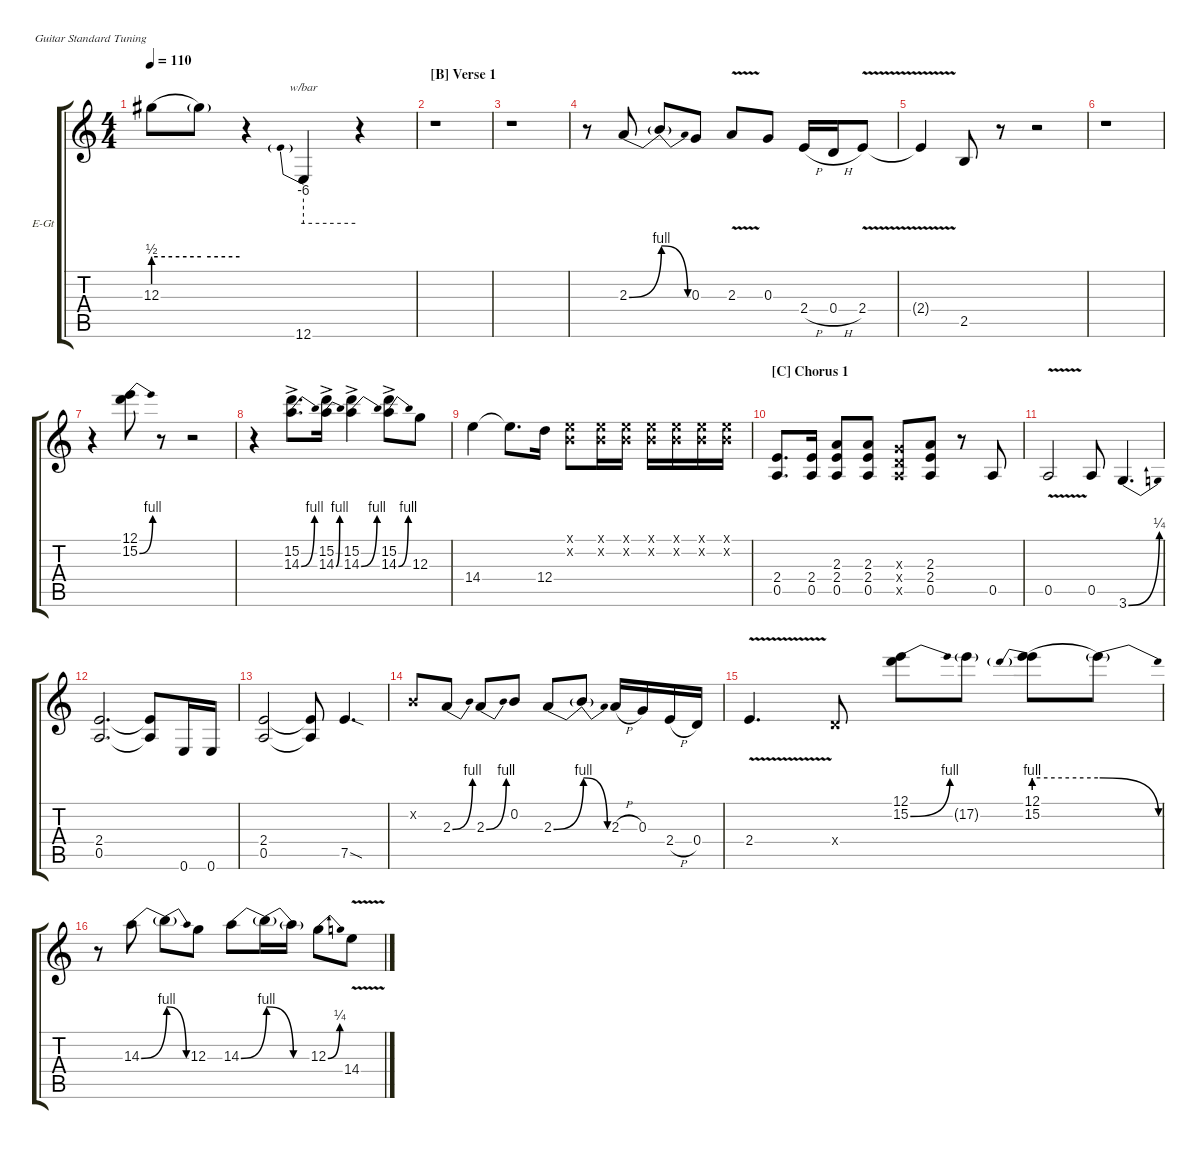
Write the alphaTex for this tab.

\hideDynamics
\bracketExtendMode groupsimilarinstruments
\multiBarRest
\firstSystemTrackNameOrientation horizontal
\otherSystemsTrackNameOrientation horizontal
\track ("E.Guitar 1" "E-Gt") {multiBarRest instrument distortionguitar}
\staff {score tabs}
\tuning (E4 B3 G3 D3 A2 E2)
\ts (4 4)
\tempo 110
\clef g2
\ks c
12.3{be (hold 0 2 60 2) t}.8{dy f} 12.3{be (hold 0 2 60 2) t}.8 r.4 12.6.4{tbe (predive default 0 -24 60 -24)} r.4 |
\section ("B" "Verse 1")
r.1 |
r.1 |
r.8 2.3{be (bend 0 0 60 4)}.8 2.3{be (release 0 4 60 0) t}.8 0.3.8 2.3{v}.8 0.3.8 2.4{h}.16 0.4{h}.16 2.4{v}.8 |
2.4{v t}.4 2.5.8 r.8 r.2 |
r.1 |
r.4 (12.1 15.2{be (bend 0 0 60 4)}).8{dy ppp} r.8 r.2 |
r.4 (15.2{ac} 14.3{be (bend 0 0 60 4)}).8{d dy f} (15.2{ac} 14.3{be (bend 0 0 60 4)}).16 (15.2{ac} 14.3{be (bend 0 0 60 4)}).4 (15.2{ac} 14.3{be (bend 0 0 60 4)}).8 12.3.8 |
14.4.4 14.4{t}.8{d} 12.4.16 (0.1{x} 0.2{x}).8 (0.1{x} 0.2{x}).16 (0.1{x} 0.2{x}).16 (0.1{x} 0.2{x}).16 (0.1{x} 0.2{x}).16 (0.1{x} 0.2{x}).16 (0.1{x} 0.2{x}).16 |
\section ("C" "Chorus 1")
(2.4 0.5).8{d} (2.4 0.5).16 (2.3 2.4 0.5).8 (2.3 2.4 0.5).8 (0.3{x} 0.4{x} 0.5{x}).8 (2.3 2.4 0.5).8 r.8 0.5.8 |
0.5{v}.2 0.5.8 3.6{be (bend 0 0 60 1)}.4{d} |
(2.4 0.5).2{d} (2.4{t} 0.5{t}).8 0.6.16 0.6.16 |
(2.4 0.5).2 (2.4{t} 0.5{t}).8 7.5{sod}.4{d} |
0.2{x}.8 2.3{be (bend 0 0 60 4)}.8 2.3{be (bend 0 0 60 4)}.8 0.2.8 2.3{be (bend 0 0 60 4)}.8 2.3{be (release 0 4 60 0) t}.8 2.3{h}.16 0.3.16 2.4{h}.16 0.4.16 |
2.4{v}.4{d} 0.4{x}.8 (12.1 15.2{be (bend 0 0 60 4)}).8 17.2{g}.8 (12.1 15.2{be (prebend 0 4 60 4)}).8 15.2{be (release 0 4 60 0) t}.8 |
r.8 14.3{be (bend 0 0 60 4)}.8 14.3{be (release 0 4 60 0) t}.8 12.3.8 14.3{be (bend 0 0 60 4)}.8 14.3{be (release 0 4 60 0) t}.16 14.3{be (hold 0 0 60 0) t}.16 12.3{be (bend 0 0 60 1)}.8 14.4{v}.8
